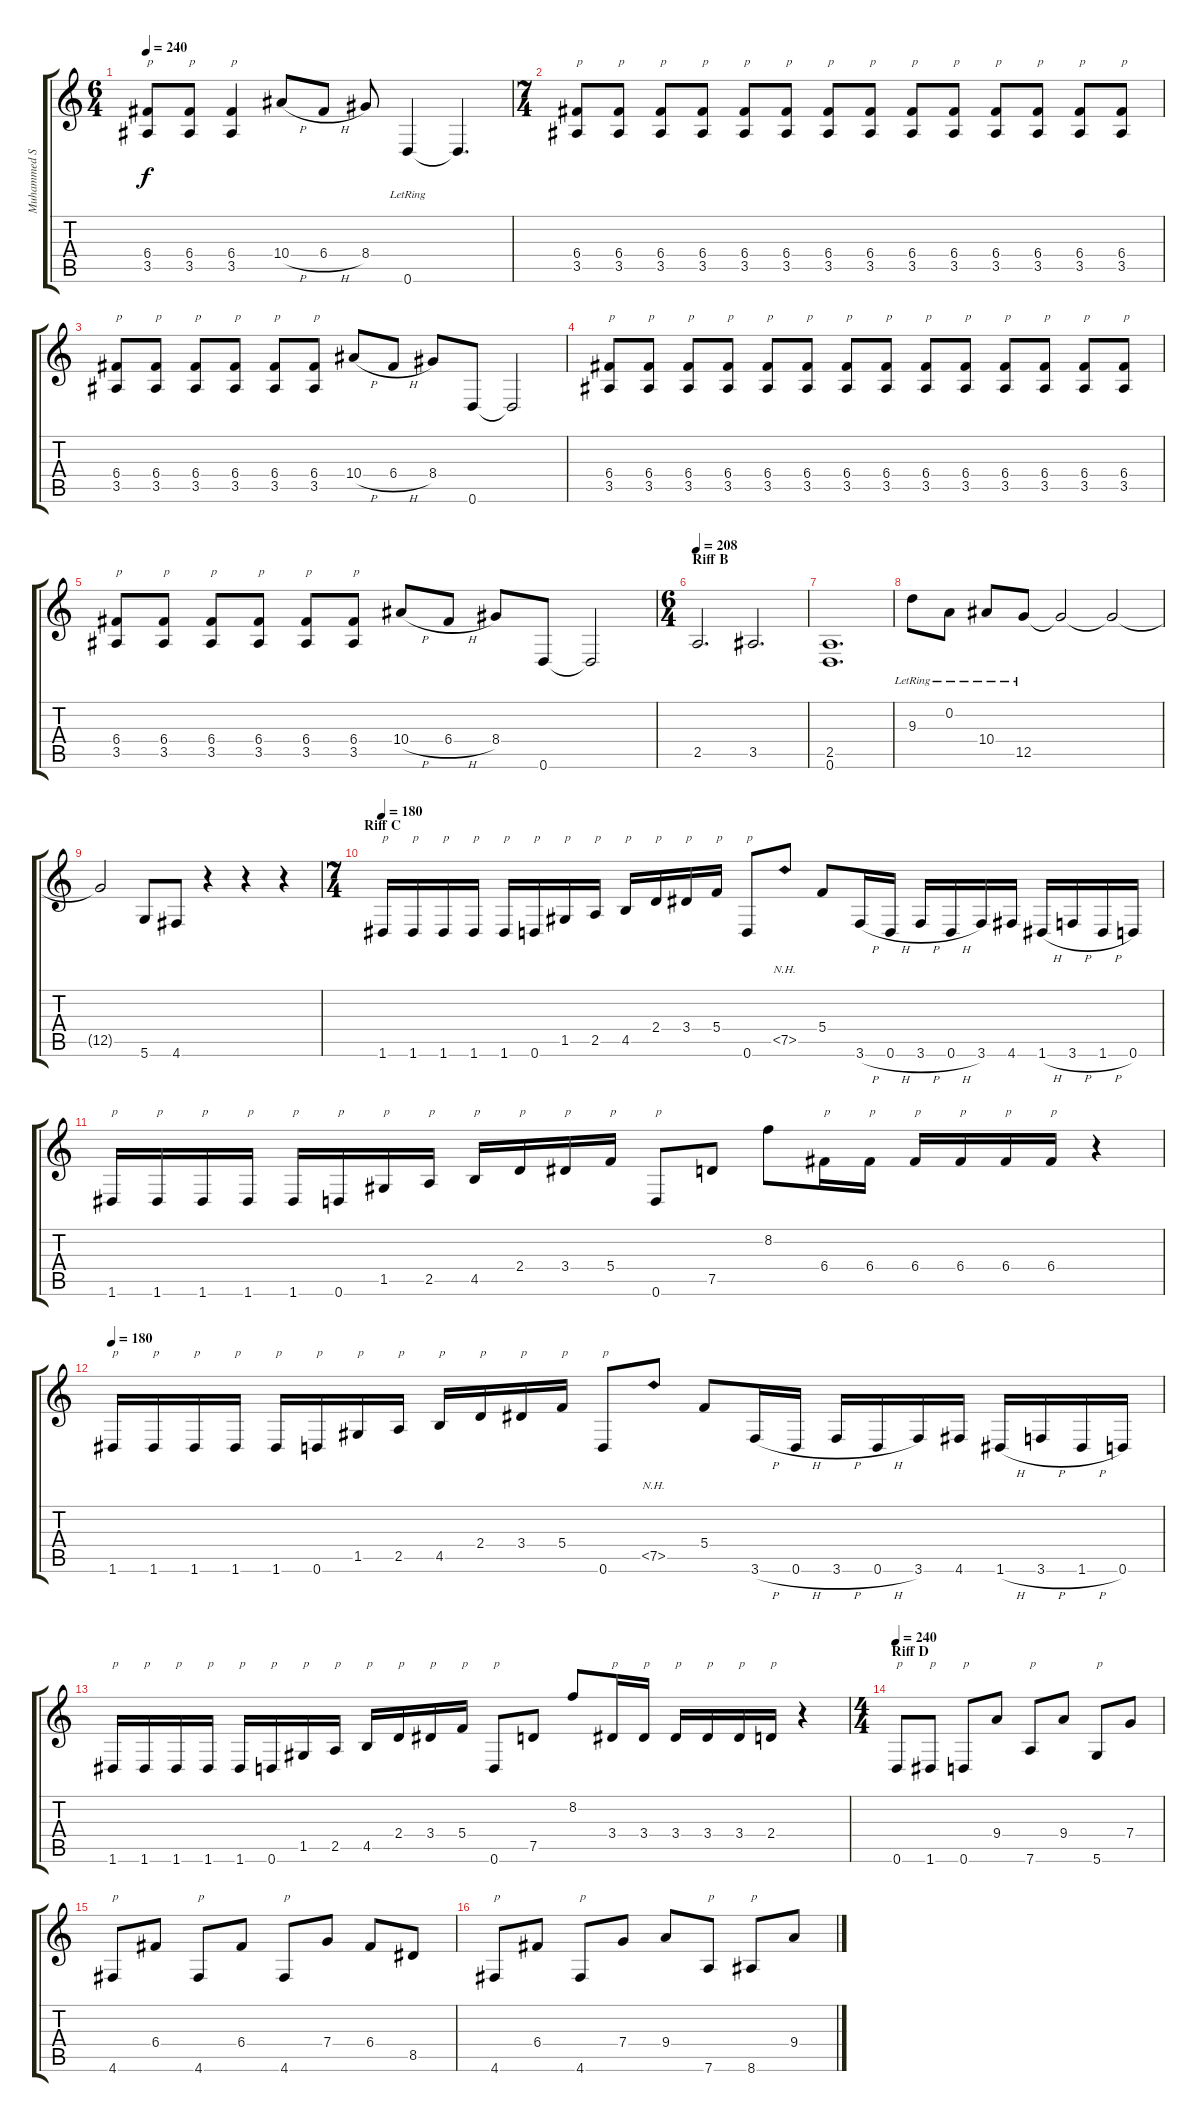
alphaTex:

\track ("Muhammed Suicmez" "Muhammed S") {instrument distortionguitar}
\staff {score tabs}
\tuning (D4 A3 F3 C3 G2 D2) {hide}
\ts (6 4)
\tempo 240
\clef g2
\ks c
(6.4 3.5).8{txt "p" dy f} (6.4 3.5).8{txt "p"} (6.4 3.5).4{txt "p"} 10.4{h}.8 6.4{h}.8 8.4.8 0.6{lr}.4 0.6{t}.4{d} |
\ts (7 4)
(6.4 3.5).8{txt "p"} (6.4 3.5).8{txt "p"} (6.4 3.5).8{txt "p"} (6.4 3.5).8{txt "p"} (6.4 3.5).8{txt "p"} (6.4 3.5).8{txt "p"} (6.4 3.5).8{txt "p"} (6.4 3.5).8{txt "p"} (6.4 3.5).8{txt "p"} (6.4 3.5).8{txt "p"} (6.4 3.5).8{txt "p"} (6.4 3.5).8{txt "p"} (6.4 3.5).8{txt "p"} (6.4 3.5).8{txt "p"} |
(6.4 3.5).8{txt "p"} (6.4 3.5).8{txt "p"} (6.4 3.5).8{txt "p"} (6.4 3.5).8{txt "p"} (6.4 3.5).8{txt "p"} (6.4 3.5).8{txt "p"} 10.4{h}.8 6.4{h}.8 8.4.8 0.6.8 0.6{t}.2 |
(6.4 3.5).8{txt "p"} (6.4 3.5).8{txt "p"} (6.4 3.5).8{txt "p"} (6.4 3.5).8{txt "p"} (6.4 3.5).8{txt "p"} (6.4 3.5).8{txt "p"} (6.4 3.5).8{txt "p"} (6.4 3.5).8{txt "p"} (6.4 3.5).8{txt "p"} (6.4 3.5).8{txt "p"} (6.4 3.5).8{txt "p"} (6.4 3.5).8{txt "p"} (6.4 3.5).8{txt "p"} (6.4 3.5).8{txt "p"} |
(6.4 3.5).8{txt "p"} (6.4 3.5).8{txt "p"} (6.4 3.5).8{txt "p"} (6.4 3.5).8{txt "p"} (6.4 3.5).8{txt "p"} (6.4 3.5).8{txt "p"} 10.4{h}.8 6.4{h}.8 8.4.8 0.6.8 0.6{t}.2 |
\ts (6 4)
\section ("" "Riff B")
\tempo 208
2.5.2{d} 3.5.2{d} |
(2.5 0.6).1{d} |
9.3{lr}.8 0.2{lr}.8 10.4{lr}.8 12.5{lr}.8 12.5{t}.2 12.5{t}.2 |
12.5{t}.2 5.6.8 4.6.8 r.4 r.4 r.4 |
\ts (7 4)
\section ("" "Riff C")
\tempo 180
1.6.16{txt "p"} 1.6.16{txt "p"} 1.6.16{txt "p"} 1.6.16{txt "p"} 1.6.16{txt "p"} 0.6.16{txt "p"} 1.5.16{txt "p"} 2.5.16{txt "p"} 4.5.16{txt "p"} 2.4.16{txt "p"} 3.4.16{txt "p"} 5.4.16{txt "p"} 0.6.8{txt "p"} 7.5{nh}.8 5.4.8 3.6{h}.16 0.6{h}.16 3.6{h}.16 0.6{h}.16 3.6.16 4.6.16 1.6{h}.16 3.6{h}.16 1.6{h}.16 0.6.16 |
1.6.16{txt "p"} 1.6.16{txt "p"} 1.6.16{txt "p"} 1.6.16{txt "p"} 1.6.16{txt "p"} 0.6.16{txt "p"} 1.5.16{txt "p"} 2.5.16{txt "p"} 4.5.16{txt "p"} 2.4.16{txt "p"} 3.4.16{txt "p"} 5.4.16{txt "p"} 0.6.8{txt "p"} 7.5.8 8.2.8 6.4.16{txt "p"} 6.4.16{txt "p"} 6.4.16{txt "p"} 6.4.16{txt "p"} 6.4.16{txt "p"} 6.4.16{txt "p"} r.4 |
\tempo 180
1.6.16{txt "p"} 1.6.16{txt "p"} 1.6.16{txt "p"} 1.6.16{txt "p"} 1.6.16{txt "p"} 0.6.16{txt "p"} 1.5.16{txt "p"} 2.5.16{txt "p"} 4.5.16{txt "p"} 2.4.16{txt "p"} 3.4.16{txt "p"} 5.4.16{txt "p"} 0.6.8{txt "p"} 7.5{nh}.8 5.4.8 3.6{h}.16 0.6{h}.16 3.6{h}.16 0.6{h}.16 3.6.16 4.6.16 1.6{h}.16 3.6{h}.16 1.6{h}.16 0.6.16 |
1.6.16{txt "p"} 1.6.16{txt "p"} 1.6.16{txt "p"} 1.6.16{txt "p"} 1.6.16{txt "p"} 0.6.16{txt "p"} 1.5.16{txt "p"} 2.5.16{txt "p"} 4.5.16{txt "p"} 2.4.16{txt "p"} 3.4.16{txt "p"} 5.4.16{txt "p"} 0.6.8{txt "p"} 7.5.8 8.2.8 3.4.16{txt "p"} 3.4.16{txt "p"} 3.4.16{txt "p"} 3.4.16{txt "p"} 3.4.16{txt "p"} 2.4.16{txt "p"} r.4 |
\ts (4 4)
\section ("" "Riff D")
\tempo 240
0.6.8{txt "p"} 1.6.8{txt "p"} 0.6.8{txt "p"} 9.4.8 7.6.8{txt "p"} 9.4.8 5.6.8{txt "p"} 7.4.8 |
4.6.8{txt "p"} 6.4.8 4.6.8{txt "p"} 6.4.8 4.6.8{txt "p"} 7.4.8 6.4.8 8.5.8 |
4.6.8{txt "p"} 6.4.8 4.6.8{txt "p"} 7.4.8 9.4.8 7.6.8{txt "p"} 8.6.8{txt "p"} 9.4.8
